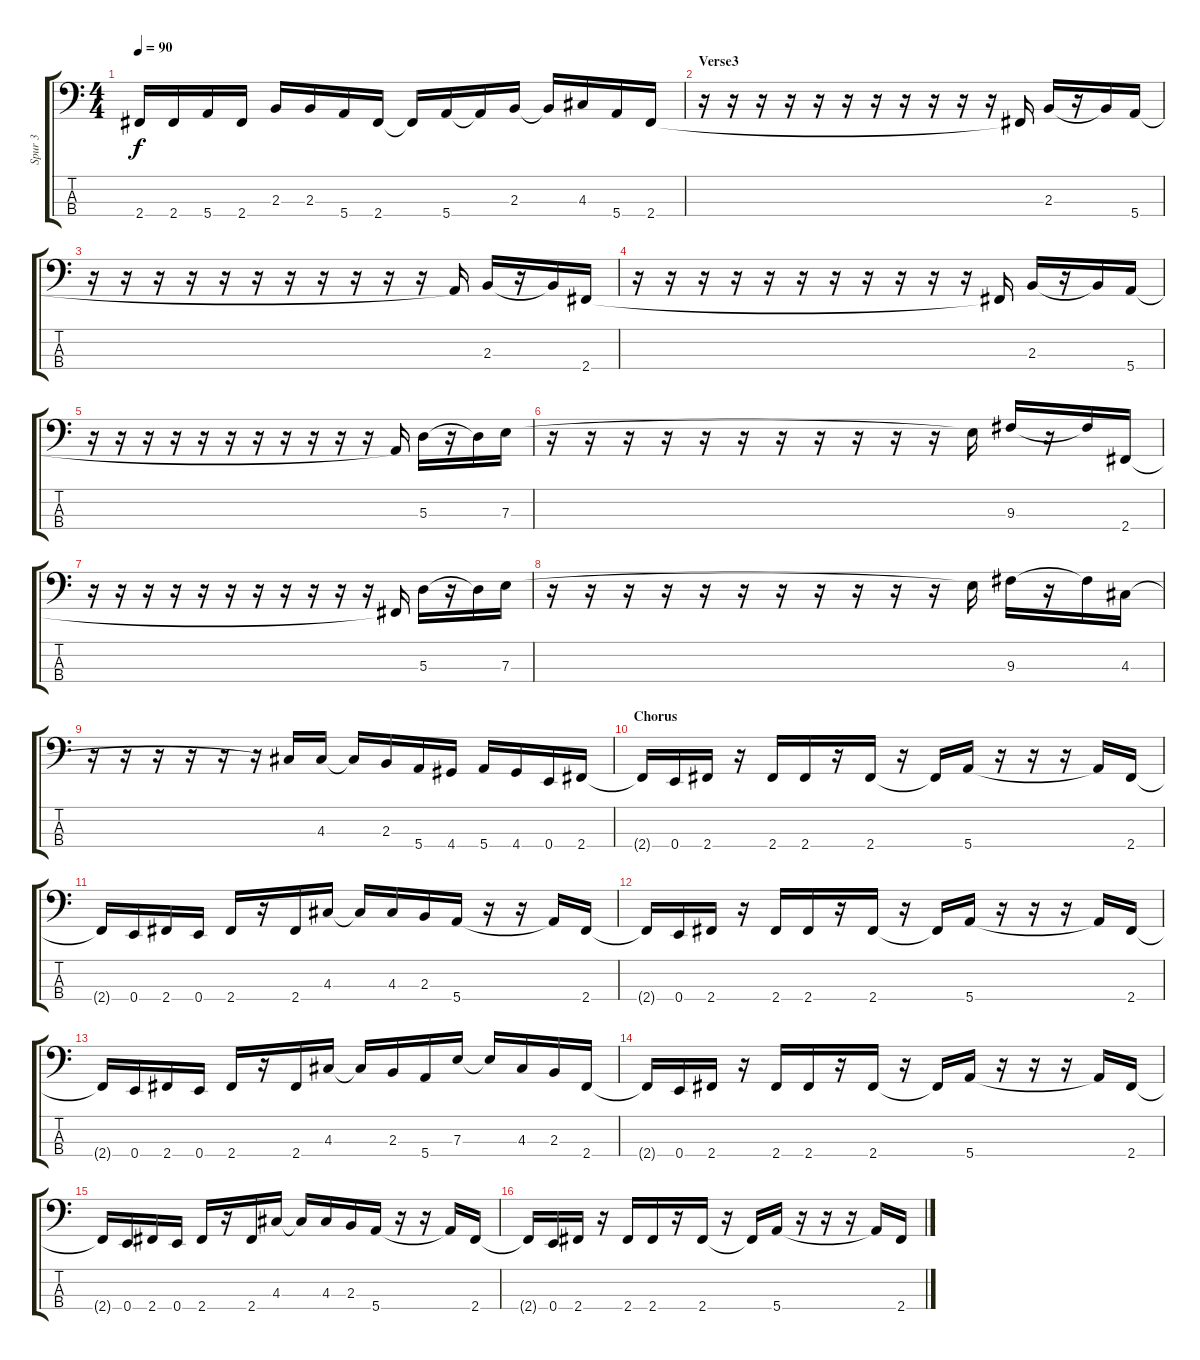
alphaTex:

\track ("Spur 3" "Spur 3") {instrument electricbasspick}
\staff {score tabs}
\tuning (G2 D2 A1 E1) {hide}
\ts (4 4)
\tempo 90
\clef f4
\ks c
2.4{t}.16{dy f} 2.4.16 5.4.16 2.4.16 2.3.16 2.3.16 5.4.16 2.4.16 2.4{t}.16 5.4.16 5.4{t}.16 2.3.16 2.3{t}.16 4.3.16 5.4.16 2.4.16 |
\section ("" "Verse3")
r.16 r.16 r.16 r.16 r.16 r.16 r.16 r.16 r.16 r.16 r.16 2.4{t}.16 2.3.16 r.16 2.3{t}.16 5.4.16 |
r.16 r.16 r.16 r.16 r.16 r.16 r.16 r.16 r.16 r.16 r.16 5.4{t}.16 2.3.16 r.16 2.3{t}.16 2.4.16 |
r.16 r.16 r.16 r.16 r.16 r.16 r.16 r.16 r.16 r.16 r.16 2.4{t}.16 2.3.16 r.16 2.3{t}.16 5.4.16 |
r.16 r.16 r.16 r.16 r.16 r.16 r.16 r.16 r.16 r.16 r.16 5.4{t}.16 5.3.16 r.16 5.3{t}.16 7.3.16 |
r.16 r.16 r.16 r.16 r.16 r.16 r.16 r.16 r.16 r.16 r.16 7.3{t}.16 9.3.16 r.16 9.3{t}.16 2.4.16 |
r.16 r.16 r.16 r.16 r.16 r.16 r.16 r.16 r.16 r.16 r.16 2.4{t}.16 5.3.16 r.16 5.3{t}.16 7.3.16 |
r.16 r.16 r.16 r.16 r.16 r.16 r.16 r.16 r.16 r.16 r.16 7.3{t}.16 9.3.16 r.16 9.3{t}.16 4.3.16 |
r.16 r.16 r.16 r.16 r.16 r.16 4.3{t}.16 4.3.16 4.3{t}.16 2.3.16 5.4.16 4.4.16 5.4.16 4.4.16 0.4.16 2.4.16 |
\section ("" "Chorus")
2.4{t}.16 0.4.16 2.4.16 r.16 2.4.16 2.4.16 r.16 2.4.16 r.16 2.4{t}.16 5.4.16 r.16 r.16 r.16 5.4{t}.16 2.4.16 |
2.4{t}.16 0.4.16 2.4.16 0.4.16 2.4.16 r.16 2.4.16 4.3.16 4.3{t}.16 4.3.16 2.3.16 5.4.16 r.16 r.16 5.4{t}.16 2.4.16 |
2.4{t}.16 0.4.16 2.4.16 r.16 2.4.16 2.4.16 r.16 2.4.16 r.16 2.4{t}.16 5.4.16 r.16 r.16 r.16 5.4{t}.16 2.4.16 |
2.4{t}.16 0.4.16 2.4.16 0.4.16 2.4.16 r.16 2.4.16 4.3.16 4.3{t}.16 2.3.16 5.4.16 7.3.16 7.3{t}.16 4.3.16 2.3.16 2.4.16 |
2.4{t}.16 0.4.16 2.4.16 r.16 2.4.16 2.4.16 r.16 2.4.16 r.16 2.4{t}.16 5.4.16 r.16 r.16 r.16 5.4{t}.16 2.4.16 |
2.4{t}.16 0.4.16 2.4.16 0.4.16 2.4.16 r.16 2.4.16 4.3.16 4.3{t}.16 4.3.16 2.3.16 5.4.16 r.16 r.16 5.4{t}.16 2.4.16 |
2.4{t}.16 0.4.16 2.4.16 r.16 2.4.16 2.4.16 r.16 2.4.16 r.16 2.4{t}.16 5.4.16 r.16 r.16 r.16 5.4{t}.16 2.4.16
